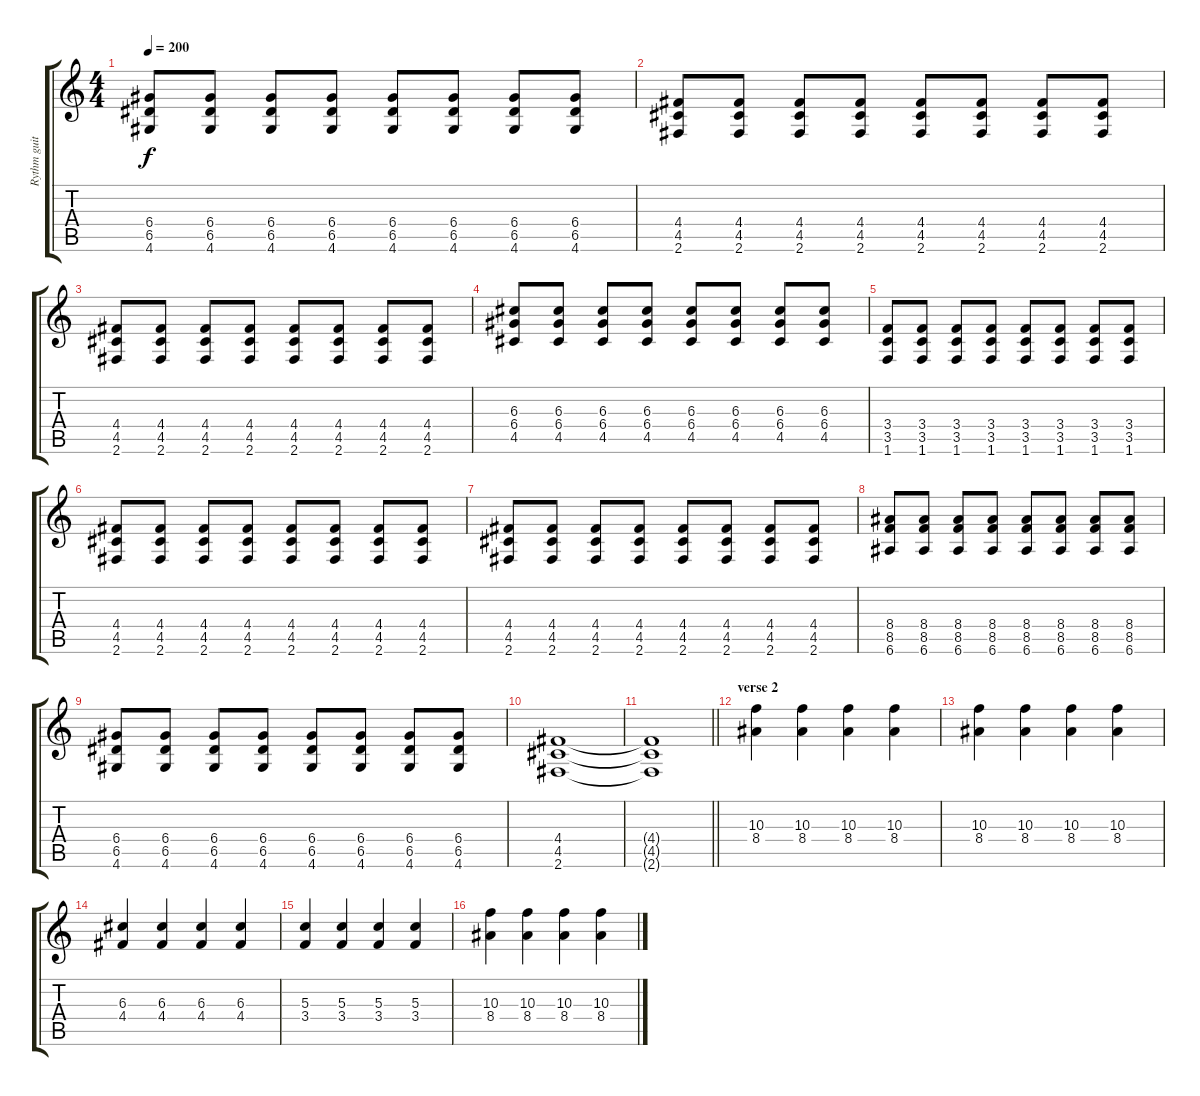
\track ("Rythm guitar" "Rythm guit") {instrument distortionguitar}
\staff {score tabs}
\tuning (E4 B3 G3 D3 A2 E2) {hide}
\ts (4 4)
\tempo 200
\clef g2
\ks c
(6.4 6.5 4.6).8{dy f} (6.4 6.5 4.6).8 (6.4 6.5 4.6).8 (6.4 6.5 4.6).8 (6.4 6.5 4.6).8 (6.4 6.5 4.6).8 (6.4 6.5 4.6).8 (6.4 6.5 4.6).8 |
(4.4 4.5 2.6).8 (4.4 4.5 2.6).8 (4.4 4.5 2.6).8 (4.4 4.5 2.6).8 (4.4 4.5 2.6).8 (4.4 4.5 2.6).8 (4.4 4.5 2.6).8 (4.4 4.5 2.6).8 |
(4.4 4.5 2.6).8 (4.4 4.5 2.6).8 (4.4 4.5 2.6).8 (4.4 4.5 2.6).8 (4.4 4.5 2.6).8 (4.4 4.5 2.6).8 (4.4 4.5 2.6).8 (4.4 4.5 2.6).8 |
(6.3 6.4 4.5).8 (6.3 6.4 4.5).8 (6.3 6.4 4.5).8 (6.3 6.4 4.5).8 (6.3 6.4 4.5).8 (6.3 6.4 4.5).8 (6.3 6.4 4.5).8 (6.3 6.4 4.5).8 |
(3.4 3.5 1.6).8 (3.4 3.5 1.6).8 (3.4 3.5 1.6).8 (3.4 3.5 1.6).8 (3.4 3.5 1.6).8 (3.4 3.5 1.6).8 (3.4 3.5 1.6).8 (3.4 3.5 1.6).8 |
(4.4 4.5 2.6).8 (4.4 4.5 2.6).8 (4.4 4.5 2.6).8 (4.4 4.5 2.6).8 (4.4 4.5 2.6).8 (4.4 4.5 2.6).8 (4.4 4.5 2.6).8 (4.4 4.5 2.6).8 |
(4.4 4.5 2.6).8 (4.4 4.5 2.6).8 (4.4 4.5 2.6).8 (4.4 4.5 2.6).8 (4.4 4.5 2.6).8 (4.4 4.5 2.6).8 (4.4 4.5 2.6).8 (4.4 4.5 2.6).8 |
(8.4 8.5 6.6).8 (8.4 8.5 6.6).8 (8.4 8.5 6.6).8 (8.4 8.5 6.6).8 (8.4 8.5 6.6).8 (8.4 8.5 6.6).8 (8.4 8.5 6.6).8 (8.4 8.5 6.6).8 |
(6.4 6.5 4.6).8 (6.4 6.5 4.6).8 (6.4 6.5 4.6).8 (6.4 6.5 4.6).8 (6.4 6.5 4.6).8 (6.4 6.5 4.6).8 (6.4 6.5 4.6).8 (6.4 6.5 4.6).8 |
(4.4 4.5 2.6).1 |
\barLineRight lightlight
(4.4{t} 4.5{t} 2.6{t}).1 |
\section ("" "verse 2")
(10.3 8.4).4 (10.3 8.4).4 (10.3 8.4).4 (10.3 8.4).4 |
(10.3 8.4).4 (10.3 8.4).4 (10.3 8.4).4 (10.3 8.4).4 |
(6.3 4.4).4 (6.3 4.4).4 (6.3 4.4).4 (6.3 4.4).4 |
(5.3 3.4).4 (5.3 3.4).4 (5.3 3.4).4 (5.3 3.4).4 |
(10.3 8.4).4 (10.3 8.4).4 (10.3 8.4).4 (10.3 8.4).4
